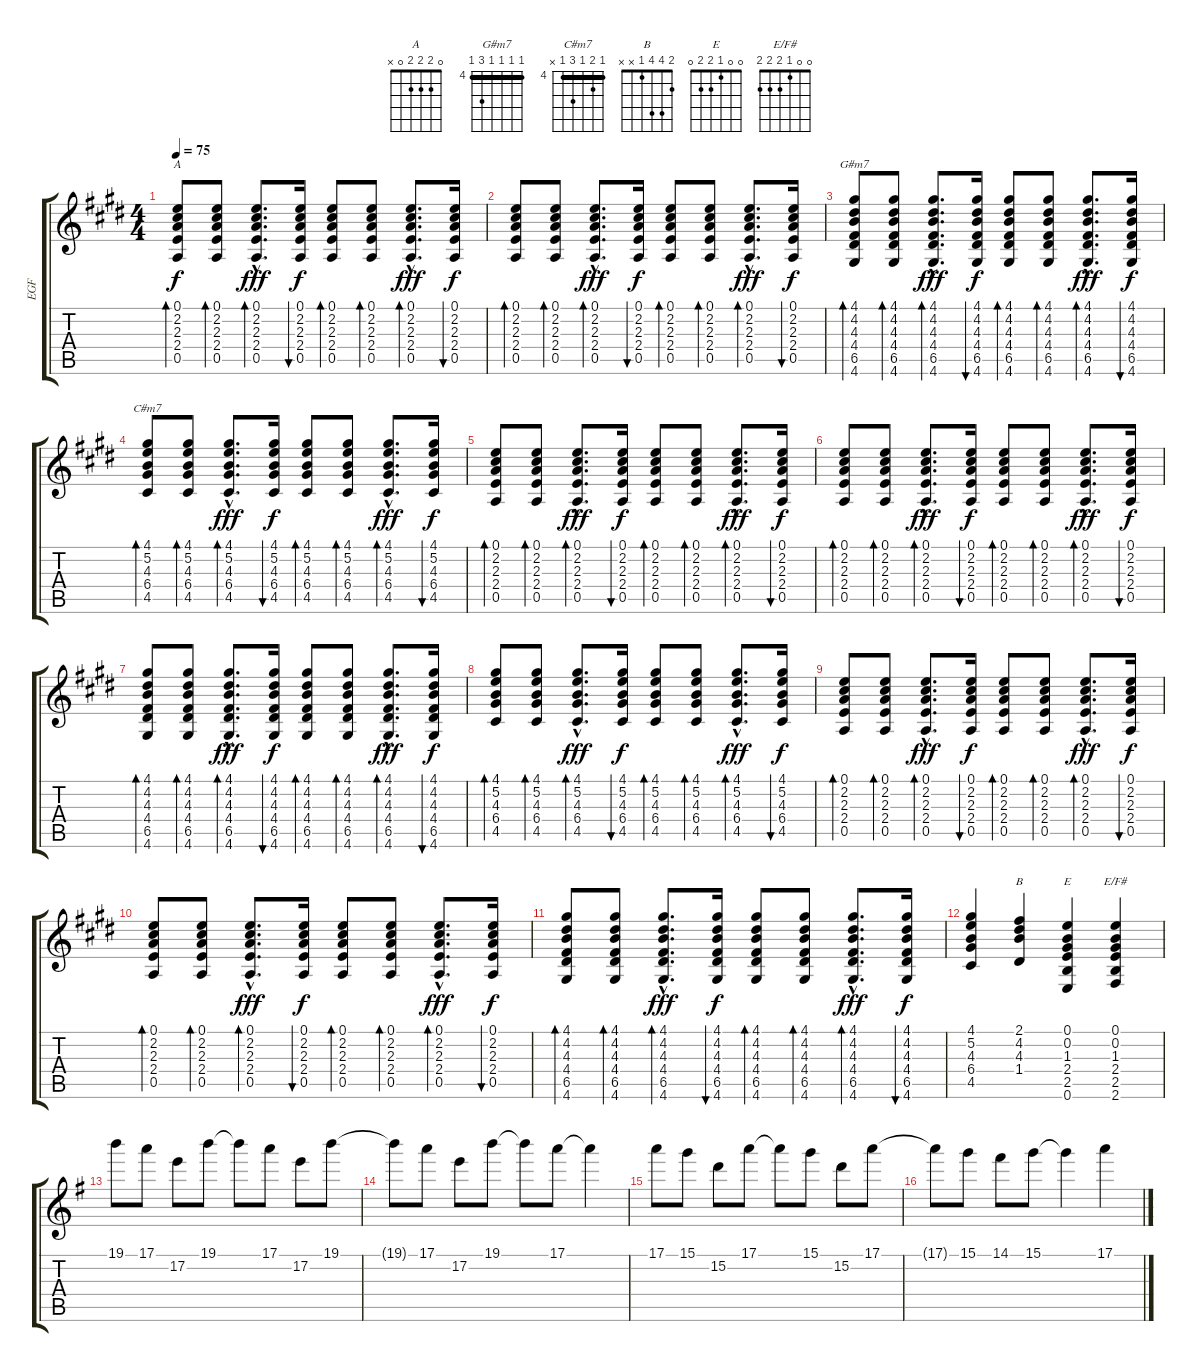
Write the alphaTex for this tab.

\track ("EGF" "EGF") {instrument overdrivenguitar}
\staff {score tabs}
\tuning (E4 B3 G3 D3 A2 E2) {hide}
\chord ("A" 0 2 2 2 0 x)
\chord ("G#m7" 4 4 4 4 6 4) {firstfret 4 barre 4}
\chord ("C#m7" 4 5 4 6 4 x) {firstfret 4 barre 4}
\chord ("B" 2 4 4 1 x x)
\chord ("E" 0 0 1 2 2 0)
\chord ("E/F#" 0 0 1 2 2 2)
\ts (4 4)
\tempo 75
\clef g2
\ks e
(0.1 2.2 2.3 2.4 0.5).8{bd 60 ch "A" dy f} (0.1 2.2 2.3 2.4 0.5).8{bd 60} (0.1{hac} 2.2{hac} 2.3{hac} 2.4{hac} 0.5{hac}).8{d bd 60 dy fff} (0.1 2.2 2.3 2.4 0.5).16{bu 60 dy f} (0.1 2.2 2.3 2.4 0.5).8{bd 60} (0.1 2.2 2.3 2.4 0.5).8{bd 60} (0.1{hac} 2.2{hac} 2.3{hac} 2.4{hac} 0.5{hac}).8{d bd 60 dy fff} (0.1 2.2 2.3 2.4 0.5).16{bu 60 dy f} |
(0.1 2.2 2.3 2.4 0.5).8{bd 60} (0.1 2.2 2.3 2.4 0.5).8{bd 60} (0.1{hac} 2.2{hac} 2.3{hac} 2.4{hac} 0.5{hac}).8{d bd 60 dy fff} (0.1 2.2 2.3 2.4 0.5).16{bu 60 dy f} (0.1 2.2 2.3 2.4 0.5).8{bd 60} (0.1 2.2 2.3 2.4 0.5).8{bd 60} (0.1{hac} 2.2{hac} 2.3{hac} 2.4{hac} 0.5{hac}).8{d bd 60 dy fff} (0.1 2.2 2.3 2.4 0.5).16{bu 60 dy f} |
(4.1 4.2 4.3 4.4 6.5 4.6).8{bd 60 ch "G#m7"} (4.1 4.2 4.3 4.4 6.5 4.6).8{bd 60} (4.1{hac} 4.2{hac} 4.3{hac} 4.4{hac} 6.5{hac} 4.6{hac}).8{d bd 60 dy fff} (4.1 4.2 4.3 4.4 6.5 4.6).16{bu 60 dy f} (4.1 4.2 4.3 4.4 6.5 4.6).8{bd 60} (4.1 4.2 4.3 4.4 6.5 4.6).8{bd 60} (4.1{hac} 4.2{hac} 4.3{hac} 4.4{hac} 6.5{hac} 4.6{hac}).8{d bd 60 dy fff} (4.1 4.2 4.3 4.4 6.5 4.6).16{bu 60 dy f} |
(4.1 5.2 4.3 6.4 4.5).8{bd 60 ch "C#m7"} (4.1 5.2 4.3 6.4 4.5).8{bd 60} (4.1{hac} 5.2{hac} 4.3{hac} 6.4{hac} 4.5{hac}).8{d bd 60 dy fff} (4.1 5.2 4.3 6.4 4.5).16{bu 60 dy f} (4.1 5.2 4.3 6.4 4.5).8{bd 60} (4.1 5.2 4.3 6.4 4.5).8{bd 60} (4.1{hac} 5.2{hac} 4.3{hac} 6.4{hac} 4.5{hac}).8{d bd 60 dy fff} (4.1 5.2 4.3 6.4 4.5).16{bu 60 dy f} |
(0.1 2.2 2.3 2.4 0.5).8{bd 60} (0.1 2.2 2.3 2.4 0.5).8{bd 60} (0.1{hac} 2.2{hac} 2.3{hac} 2.4{hac} 0.5{hac}).8{d bd 60 dy fff} (0.1 2.2 2.3 2.4 0.5).16{bu 60 dy f} (0.1 2.2 2.3 2.4 0.5).8{bd 60} (0.1 2.2 2.3 2.4 0.5).8{bd 60} (0.1{hac} 2.2{hac} 2.3{hac} 2.4{hac} 0.5{hac}).8{d bd 60 dy fff} (0.1 2.2 2.3 2.4 0.5).16{bu 60 dy f} |
(0.1 2.2 2.3 2.4 0.5).8{bd 60} (0.1 2.2 2.3 2.4 0.5).8{bd 60} (0.1{hac} 2.2{hac} 2.3{hac} 2.4{hac} 0.5{hac}).8{d bd 60 dy fff} (0.1 2.2 2.3 2.4 0.5).16{bu 60 dy f} (0.1 2.2 2.3 2.4 0.5).8{bd 60} (0.1 2.2 2.3 2.4 0.5).8{bd 60} (0.1{hac} 2.2{hac} 2.3{hac} 2.4{hac} 0.5{hac}).8{d bd 60 dy fff} (0.1 2.2 2.3 2.4 0.5).16{bu 60 dy f} |
(4.1 4.2 4.3 4.4 6.5 4.6).8{bd 60} (4.1 4.2 4.3 4.4 6.5 4.6).8{bd 60} (4.1{hac} 4.2{hac} 4.3{hac} 4.4{hac} 6.5{hac} 4.6{hac}).8{d bd 60 dy fff} (4.1 4.2 4.3 4.4 6.5 4.6).16{bu 60 dy f} (4.1 4.2 4.3 4.4 6.5 4.6).8{bd 60} (4.1 4.2 4.3 4.4 6.5 4.6).8{bd 60} (4.1{hac} 4.2{hac} 4.3{hac} 4.4{hac} 6.5{hac} 4.6{hac}).8{d bd 60 dy fff} (4.1 4.2 4.3 4.4 6.5 4.6).16{bu 60 dy f} |
(4.1 5.2 4.3 6.4 4.5).8{bd 60} (4.1 5.2 4.3 6.4 4.5).8{bd 60} (4.1{hac} 5.2{hac} 4.3{hac} 6.4{hac} 4.5{hac}).8{d bd 60 dy fff} (4.1 5.2 4.3 6.4 4.5).16{bu 60 dy f} (4.1 5.2 4.3 6.4 4.5).8{bd 60} (4.1 5.2 4.3 6.4 4.5).8{bd 60} (4.1{hac} 5.2{hac} 4.3{hac} 6.4{hac} 4.5{hac}).8{d bd 60 dy fff} (4.1 5.2 4.3 6.4 4.5).16{bu 60 dy f} |
(0.1 2.2 2.3 2.4 0.5).8{bd 60} (0.1 2.2 2.3 2.4 0.5).8{bd 60} (0.1{hac} 2.2{hac} 2.3{hac} 2.4{hac} 0.5{hac}).8{d bd 60 dy fff} (0.1 2.2 2.3 2.4 0.5).16{bu 60 dy f} (0.1 2.2 2.3 2.4 0.5).8{bd 60} (0.1 2.2 2.3 2.4 0.5).8{bd 60} (0.1{hac} 2.2{hac} 2.3{hac} 2.4{hac} 0.5{hac}).8{d bd 60 dy fff} (0.1 2.2 2.3 2.4 0.5).16{bu 60 dy f} |
(0.1 2.2 2.3 2.4 0.5).8{bd 60} (0.1 2.2 2.3 2.4 0.5).8{bd 60} (0.1{hac} 2.2{hac} 2.3{hac} 2.4{hac} 0.5{hac}).8{d bd 60 dy fff} (0.1 2.2 2.3 2.4 0.5).16{bu 60 dy f} (0.1 2.2 2.3 2.4 0.5).8{bd 60} (0.1 2.2 2.3 2.4 0.5).8{bd 60} (0.1{hac} 2.2{hac} 2.3{hac} 2.4{hac} 0.5{hac}).8{d bd 60 dy fff} (0.1 2.2 2.3 2.4 0.5).16{bu 60 dy f} |
(4.1 4.2 4.3 4.4 6.5 4.6).8{bd 60} (4.1 4.2 4.3 4.4 6.5 4.6).8{bd 60} (4.1{hac} 4.2{hac} 4.3{hac} 4.4{hac} 6.5{hac} 4.6{hac}).8{d bd 60 dy fff} (4.1 4.2 4.3 4.4 6.5 4.6).16{bu 60 dy f} (4.1 4.2 4.3 4.4 6.5 4.6).8{bd 60} (4.1 4.2 4.3 4.4 6.5 4.6).8{bd 60} (4.1{hac} 4.2{hac} 4.3{hac} 4.4{hac} 6.5{hac} 4.6{hac}).8{d bd 60 dy fff} (4.1 4.2 4.3 4.4 6.5 4.6).16{bu 60 dy f} |
(4.1 5.2 4.3 6.4 4.5).4 (2.1 4.2 4.3 1.4).4{ch "B"} (0.1 0.2 1.3 2.4 2.5 0.6).4{ch "E"} (0.1 0.2 1.3 2.4 2.5 2.6).4{ch "E/F#"} |
\ks g
19.1.8{volume 14 instrument distortionguitar} 17.1.8 17.2.8 19.1.8 19.1{t}.8 17.1.8 17.2.8 19.1.8 |
19.1{t}.8 17.1.8 17.2.8 19.1.8 19.1{t}.8 17.1.8 17.1{t}.4 |
17.1.8 15.1.8 15.2.8 17.1.8 17.1{t}.8 15.1.8 15.2.8 17.1.8 |
17.1{t}.8 15.1.8 14.1.8 15.1.8 15.1{t}.4 17.1.4
